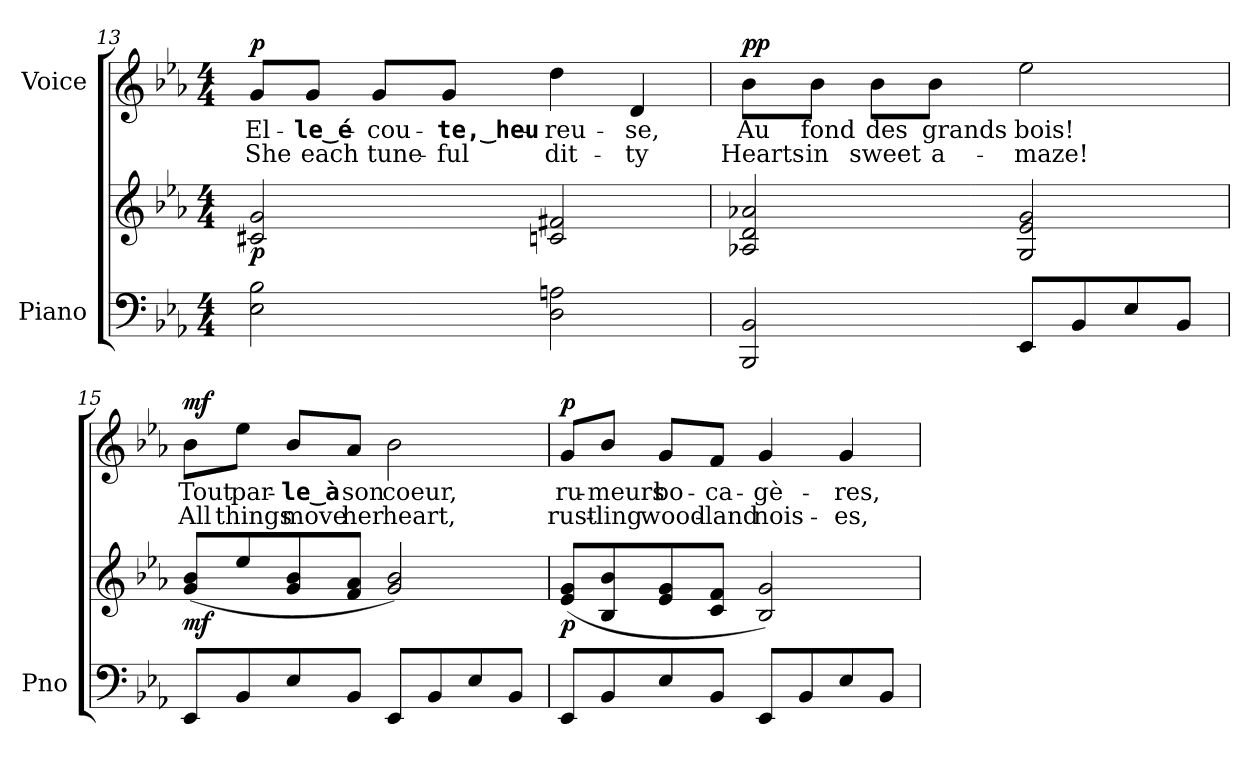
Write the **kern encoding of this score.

**kern	**kern	**dynam	**kern	**text	**text	**dynam
*part2	*part2	*part2	*part1	*part1	*part1	*part1
*staff3	*staff2	*staff2/3	*staff1	*staff1	*staff1	*staff1
*I"Piano	*	*	*I"Voice	*	*	*
*I'Pno	*	*	*	*	*	*
*clefF4	*clefG2	*	*clefG2	*	*	*
*k[b-e-a-]	*k[b-e-a-]	*	*k[b-e-a-]	*	*	*
*M4/4	*M4/4	*	*M4/4	*	*	*
=13	=13	=13	=13	=13	=13	=13
!	!	!LO:DY:b	!	!LO:LY:b	!LO:LY:b	!LO:DY:b
2E-\ 2B-\	2c#X/ 2g/	p	8g/L	El-	She	p
!	!	!	!	!LO:LY:b	!LO:LY:b	!
.	.	.	8g/J	-le‿é-	each	.
!	!	!	!	!LO:LY:b	!LO:LY:b	!
.	.	.	8g/L	-cou-	tune-	.
!	!	!	!	!LO:LY:b	!LO:LY:b	!
.	.	.	8g/J	-te,‿heu-	-ful	.
!	!	!	!	!LO:LY:b	!LO:LY:b	!
2D\ 2An\	2cn/ 2f#X/	.	4dd\	-reu-	dit-	.
!	!	!	!	!LO:LY:b	!LO:LY:b	!
.	.	.	4d/	-se,	-ty	.
!!LO:LB:g=z
=14	=14	=14	=14	=14	=14	=14
!	!	!	!	!LO:LY:b	!LO:LY:b	!LO:DY:b
2BBB-/ 2BB-/	2A-X/ 2d/ 2a-X/	.	8b-\L	Au	Hearts	pp
!	!	!	!	!LO:LY:b	!LO:LY:b	!
.	.	.	8b-\J	fond	in	.
!	!	!	!	!LO:LY:b	!LO:LY:b	!
.	.	.	8b-\L	des	sweet	.
!	!	!	!	!LO:LY:b	!LO:LY:b	!
.	.	.	8b-\J	grands	a-	.
!	!	!	!	!LO:LY:b	!LO:LY:b	!
8EE-/L	2G/ 2e-/ 2g/	.	2ee-\	bois!	-maze!	.
8BB-/	.	.	.	.	.	.
8E-/	.	.	.	.	.	.
8BB-/J	.	.	.	.	.	.
=15	=15	=15	=15	=15	=15	=15
!	!	!LO:DY:b	!	!LO:LY:b	!LO:LY:b	!LO:DY:b
8EE-/L	(8g/ 8b-/L	mf	8b-\L	Tout	All	mf
!	!	!	!	!LO:LY:b	!LO:LY:b	!
8BB-/	8ee-/	.	8ee-\J	par-	things	.
!	!	!	!	!LO:LY:b	!LO:LY:b	!
8E-/	8g/ 8b-/	.	8b-/L	-le‿à	move	.
!	!	!	!	!LO:LY:b	!LO:LY:b	!
8BB-/J	8f/ 8a-/J	.	8a-/J	son	her	.
!	!	!	!	!LO:LY:b	!LO:LY:b	!
8EE-/L	2g/ 2b-/)	.	2b-\	coeur,	heart,	.
8BB-/	.	.	.	.	.	.
8E-/	.	.	.	.	.	.
8BB-/J	.	.	.	.	.	.
=16	=16	=16	=16	=16	=16	=16
!	!	!LO:DY:b	!	!LO:LY:b	!LO:LY:b	!LO:DY:b
8EE-/L	(8e-/ 8g/L	p	8g/L	ru-	rust-	p
!	!	!	!	!LO:LY:b	!LO:LY:b	!
8BB-/	8B-/ 8b-/	.	8b-/J	-meurs	-ling	.
!	!	!	!	!LO:LY:b	!LO:LY:b	!
8E-/	8e-/ 8g/	.	8g/L	bo-	wood-	.
!	!	!	!	!LO:LY:b	!LO:LY:b	!
8BB-/J	8c/ 8f/J	.	8f/J	-ca-	-land	.
!	!	!	!	!LO:LY:b	!LO:LY:b	!
8EE-/L	2B-/ 2g/)	.	4g/	-gè-	nois-	.
8BB-/	.	.	.	.	.	.
!	!	!	!	!LO:LY:b	!LO:LY:b	!
8E-/	.	.	4g/	res,	-es,	.
8BB-/J	.	.	.	.	.	.
=	=	=	=	=	=	=
*-	*-	*-	*-	*-	*-	*-
